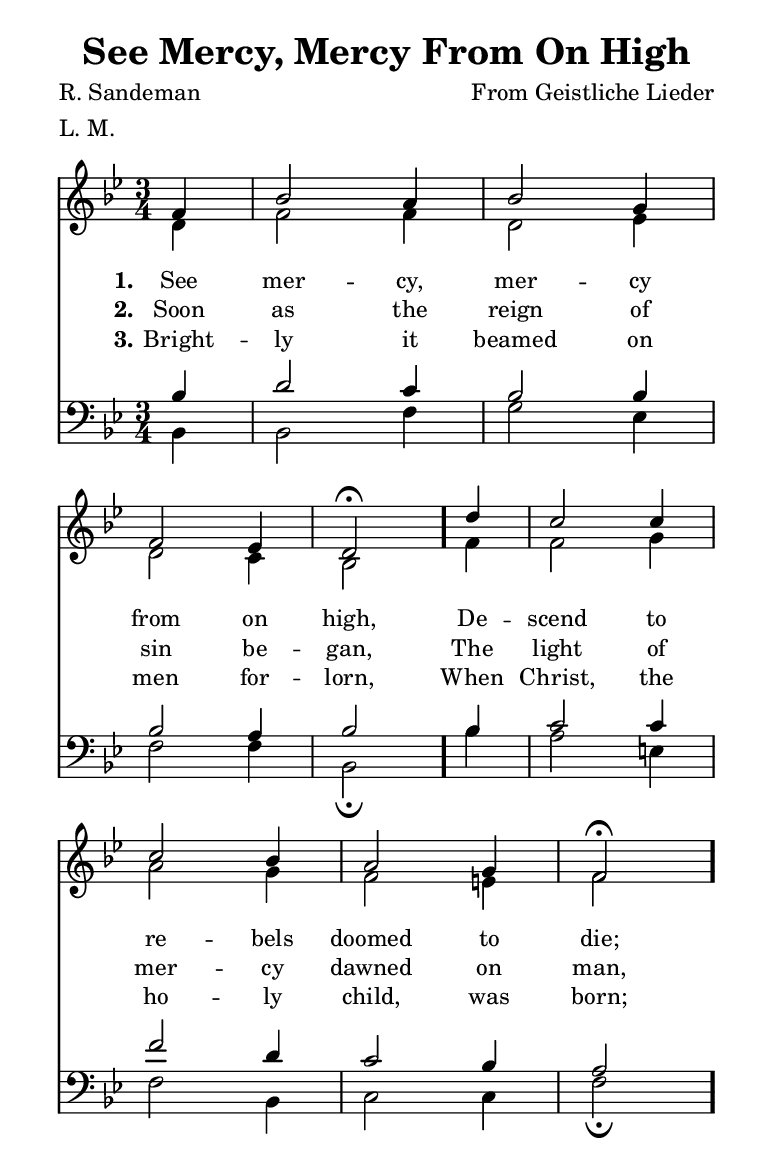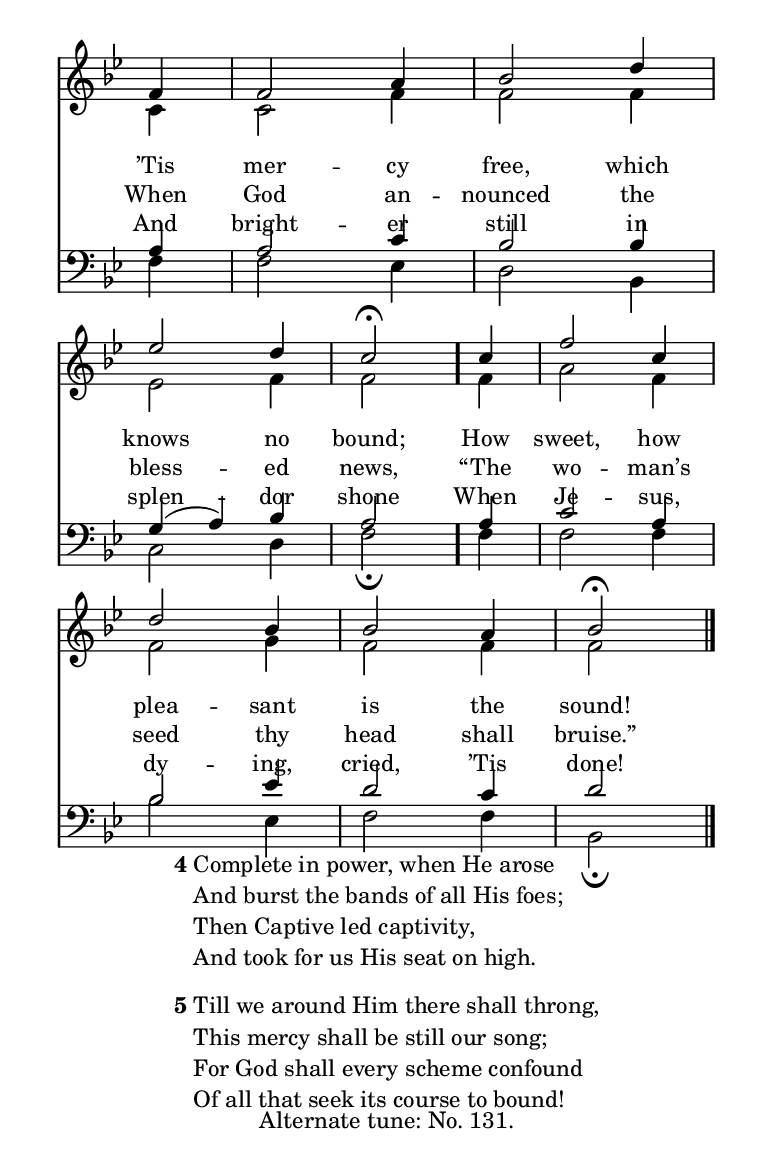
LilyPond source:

\include "common/global.ily"
\paper {
  \include "common/paper.ily"
  %ragged-bottom = ##t
  %ragged-last-bottom = ##t
  systems-per-page = 3
  %page-count = ##f
}

\header{
  hymnnumber = "116"
  title = "See Mercy, Mercy From On High"
  tunename = "Dusseldorf"
  meter = "L. M."
  poet = "R. Sandeman"
  composer = "From Geistliche Lieder"
  %copyright = ""
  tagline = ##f
}

% for fermata in MIDI
ta = { \tempo 4=100 }
tb = { \tempo 4=50 }

patternAA = { \ta c4 | c2 c4 | c2 c4 | c2 c4 | \tb c2 \fermata }
patternAB = { \ta c4 | c2 c4 | c2 c4 | c2 c4 | \tb c2          }

patternBA = { \ta c4 | c2 c4 | c2 c4 | c4( c4) c4 | \tb c2     }

global = {
  \include "common/overrides.ily"
  \override Staff.TimeSignature.style = #'()
  \time 3/4
  \override Score.MetronomeMark.transparent = ##t % hide all fermata changes too
  \ta
  \key bes \major
  \partial 4
  \autoBeamOff
}

notesSoprano = {
\global
\relative c' {

  \changePitch \patternAA { f | bes a | bes g | f ees | d }
  \changePitch \patternAA { d' | c c | c bes | a g | f }
  \changePitch \patternAA { f | f a | bes d | ees d | c }
  \changePitch \patternAA { c | f c | d bes | bes a | bes }

  \bar "|."

}
}

notesAlto = {
\global
\relative e' {

  \changePitch \patternAB { d | f f | d ees | d c | bes }
  \changePitch \patternAB { f' | f g | a g | f e | f }
  \changePitch \patternAB { c | c f | f f | ees f | f }
  \changePitch \patternAB { f | a f | f g | f f | f }

}
}

notesTenor = {
\global
\relative a {

  \changePitch \patternAB { bes | d c | bes bes | bes a | bes }
  \changePitch \patternAB { bes | c c | f d | c bes | a }
  \changePitch \patternBA { a | a c | bes bes | g( a) bes | a }
  \changePitch \patternAB { a | c a | bes ees | d c | d }

}
}

notesBass = {
\global
\relative f, {

  \changePitch \patternAA { bes | bes f' | g ees | f f | bes, }
  \changePitch \patternAA { bes' | a e | f bes, | c c | f }
  \changePitch \patternAA { f | f ees | d bes | c d | f }
  \changePitch \patternAA { f | f f | bes ees, | f f | bes, }

}
}

wordsA = \lyricmode {
\set stanza = "1."

See mer -- cy, mer -- cy from on high, \bar "."
De -- scend to re -- bels doomed to die; \bar "."
’Tis mer -- cy free, which knows no bound; \bar "."
How sweet, how plea -- sant is the sound! \bar "."

}

wordsB = \lyricmode {
\set stanza = "2."

Soon as the reign of sin be -- gan,
The light of mer -- cy dawned on man,
When God an -- nounced the bless -- ed news,
“The wo -- man’s seed thy head shall bruise.”

}

wordsC = \lyricmode {
\set stanza = "3."

Bright -- ly it beamed on men for -- lorn,
When Christ, the ho -- ly child, was born;
And bright -- er still in splen -- dor shone
When Je -- sus, dy -- ing, cried, ’Tis done!

}

wordsD = \markuplist {

\line { Complete in power, when He arose }
\line { And burst the bands of all His foes; }
\line { Then Captive led captivity, }
\line { And took for us His seat on high. }

}

wordsE = \markuplist {

\line { Till we around Him there shall throng, }
\line { This mercy shall be still our song; }
\line { For God shall every scheme confound }
\line { Of all that seek its course to bound! }

}

\score {
  \context ChoirStaff <<
    \context Staff = upper <<
      \set ChoirStaff.systemStartDelimiter = #'SystemStartBar
      \context Voice  = sopranos { \voiceOne << \notesSoprano >> }
      \context Voice  = altos { \voiceTwo << \notesAlto >> }
      \context Lyrics = one   \lyricsto sopranos \wordsA
      \context Lyrics = two   \lyricsto sopranos \wordsB
      \context Lyrics = three \lyricsto sopranos \wordsC
    >>
    \context Staff = men <<
      \clef bass
      \context Voice  = tenors { \voiceOne << \notesTenor >> }
      \context Voice  = basses { \voiceTwo << \notesBass >> }
    >>
  >>
  \layout {
    \include "common/layout.ily"
  }
  \midi{
    \include "common/midi.ily"
  }
}

\noPageBreak

\markup { \fill-line { \column {
  \line{ \bold 4 \column { \wordsD } } \combine \null \vspace #0.4
  \line{ \bold 5 \column { \wordsE } } \combine \null \vspace #0.4
} } }

\noPageBreak \markup { \vspace #2 \fill-line { \raise #2 \line { Alternate tune: No. 131. } } }

\version "2.18.0"  % necessary for upgrading to future LilyPond versions.

% vi:set et ts=2 sw=2 ai nocindent syntax=lilypond:
